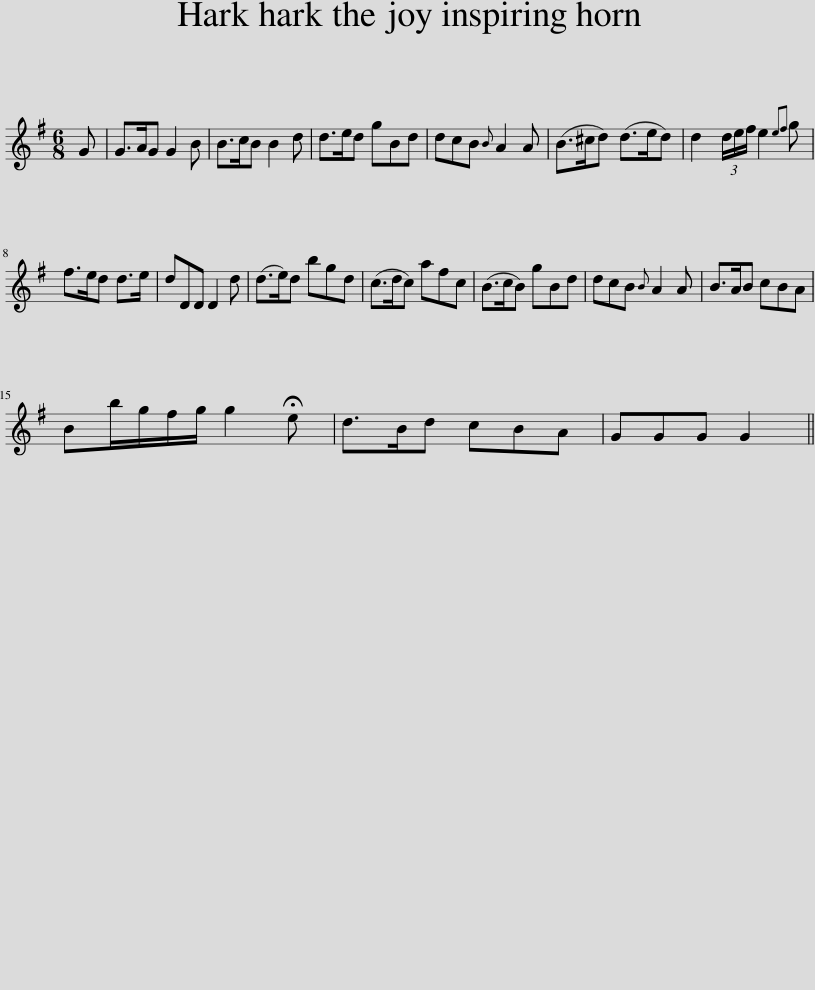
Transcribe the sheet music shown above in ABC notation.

X:1
L:1/8
M:6/8
I:linebreak $
K:G
V:1 treble
V:1
 G | G>AG G2 B | B>cB B2 d | d>ed gBd | dcB{B} A2 A | %5
 (B>^cd) (d>ed) | d2 (3d/e/f/ e2{ef} g |$ f>ed d>e | dDD D2 d | (d>e)d bgd | %10
 (c>dc) afc | (B>cB) gBd | dcB{B} A2 A | B>AB cBA |$ Bb/g/f/g/ g2 !fermata!e | %15
 d>Bd cBA | GGG G2 || %17
